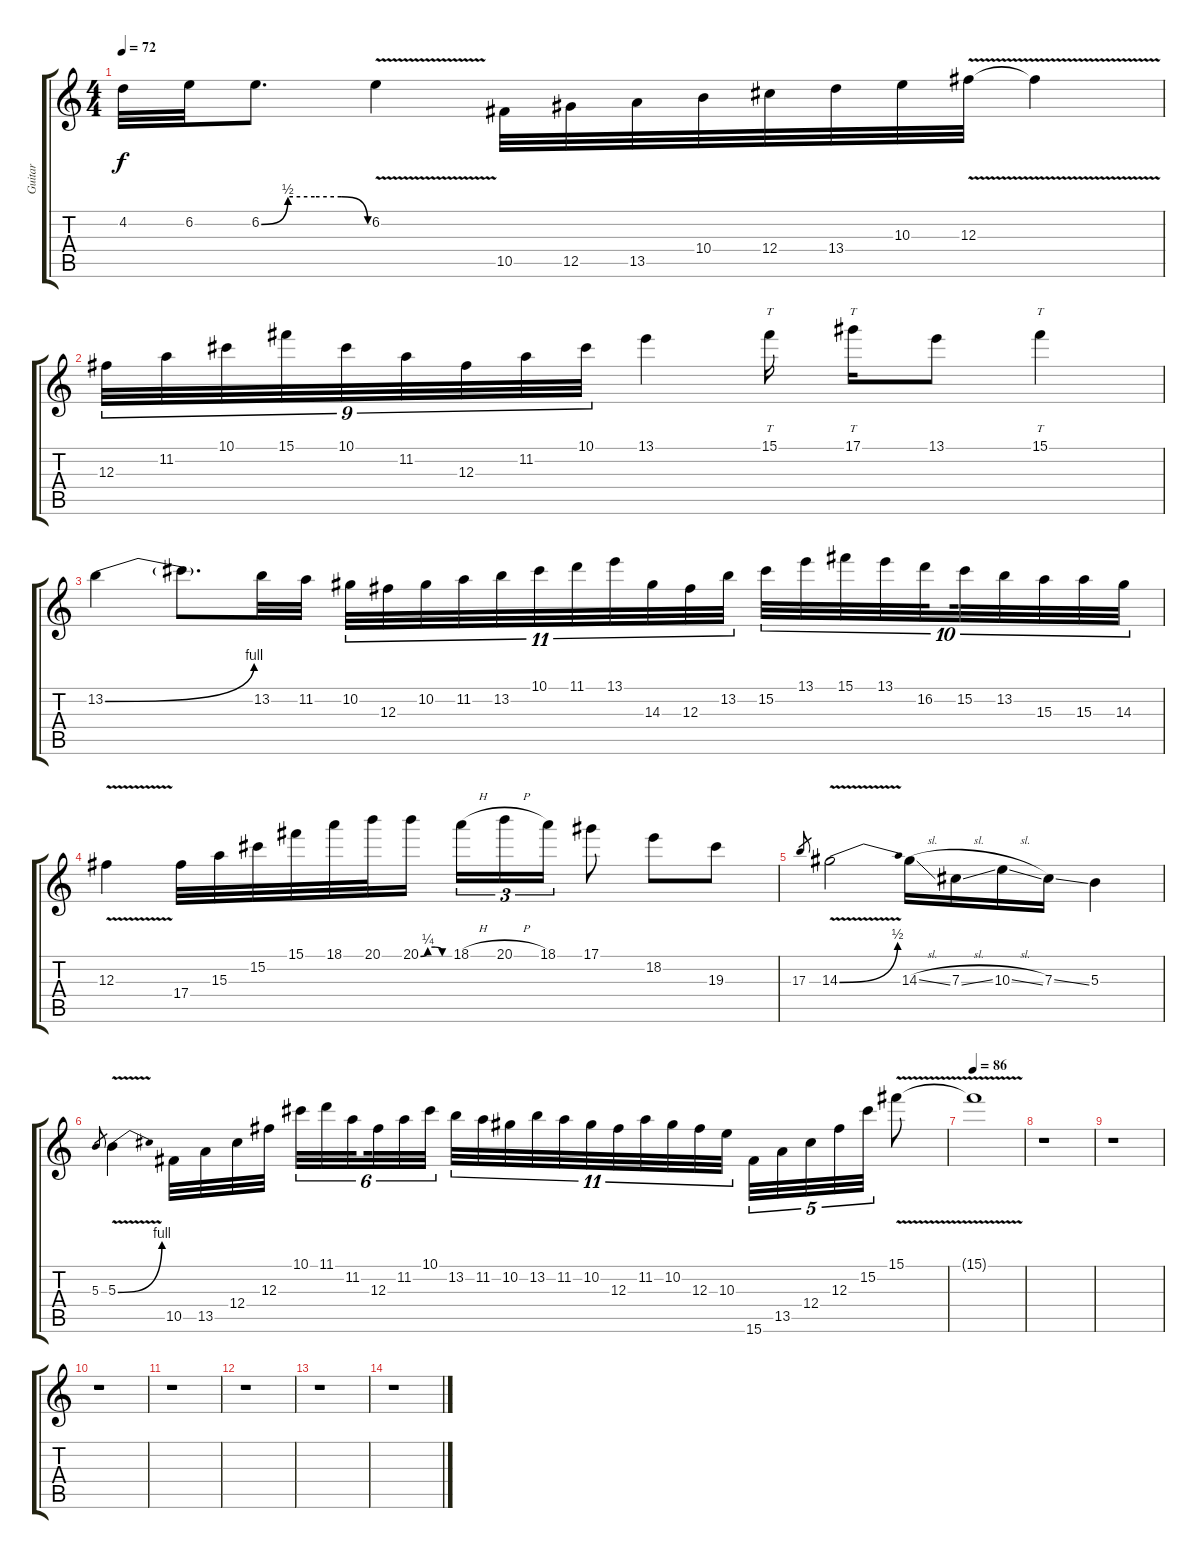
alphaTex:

\track ("Guitar" "Guitar") {instrument distortionguitar}
\staff {score tabs}
\tuning (Eb4 Bb3 Gb3 Db3 Ab2 Eb2) {hide}
\ts (4 4)
\tempo 72
\clef g2
\ks c
4.2.32{dy f} 6.2.32 6.2{be (custom 0 0 15 2 30 2 45 2 60 0)}.8{d} 6.2{v}.4 10.5.32 12.5.32 13.5.32 10.4.32 12.4.32 13.4.32 10.3.32 12.3{v}.32 12.3{t}.4 |
12.3.32{tu (9 8)} 11.2.32{tu (9 8)} 10.1.32{tu (9 8)} 15.1.32{tu (9 8)} 10.1.32{tu (9 8)} 11.2.32{tu (9 8)} 12.3.32{tu (9 8)} 11.2.32{tu (9 8)} 10.1.32{tu (9 8)} 13.1.4 15.1.16{tt} 17.1.16{tt} 13.1.8 15.1.4{tt} |
13.2{be (bend 0 0 60 4)}.4 13.2{t}.8{d} 13.2.32 11.2.32 10.2.32{tu (11 8)} 12.3.32{tu (11 8)} 10.2.32{tu (11 8)} 11.2.32{tu (11 8)} 13.2.32{tu (11 8)} 10.1.32{tu (11 8)} 11.1.32{tu (11 8)} 13.1.32{tu (11 8)} 14.3.32{tu (11 8)} 12.3.32{tu (11 8)} 13.2.32{tu (11 8)} 15.2.32{tu (10 8)} 13.1.32{tu (10 8)} 15.1.32{tu (10 8)} 13.1.32{tu (10 8)} 16.2.32{tu (10 8) beam splitsecondary} 15.2.32{tu (10 8)} 13.2.32{tu (10 8)} 15.3.32{tu (10 8)} 15.3.32{tu (10 8)} 14.3.32{tu (10 8)} |
12.3{v}.4 17.4.32 15.3.32 15.2.32 15.1.32 18.1.32 20.1.32 20.1{be (custom 0 0 15 1 30 1 45 0 60 0)}.16 18.1{h}.16{tu (3 2)} 20.1{h}.16{tu (3 2)} 18.1.16{tu (3 2)} 17.1.8 18.2.8 19.3.8 |
17.3.8{gr} 14.3{be (bend 0 0 60 2) v}.2 14.3{sl}.16 7.3{sl}.16 10.3{sl}.16 7.3{ss}.16 5.3.4 |
5.3.8{gr} 5.3{be (bend 0 0 60 4) v}.4 10.5.32 13.5.32 12.4.32 12.3.32{beam splitsecondary} 10.1.32{tu (6 4)} 11.1.32{tu (6 4)} 11.2.32{tu (6 4) beam splitsecondary} 12.3.32{tu (6 4)} 11.2.32{tu (6 4)} 10.1.32{tu (6 4)} 13.2.32{tu (11 8)} 11.2.32{tu (11 8)} 10.2.32{tu (11 8)} 13.2.32{tu (11 8)} 11.2.32{tu (11 8)} 10.2.32{tu (11 8)} 12.3.32{tu (11 8)} 11.2.32{tu (11 8)} 10.2.32{tu (11 8)} 12.3.32{tu (11 8)} 10.3.32{tu (11 8)} 15.6.32{tu (5 4)} 13.5.32{tu (5 4)} 12.4.32{tu (5 4)} 12.3.32{tu (5 4)} 15.2.32{tu (5 4)} 15.1{v}.8 |
\tempo 86
15.1{t}.1 |
r.1 |
r.1 |
r.1 |
r.1 |
r.1 |
r.1 |
r.1
